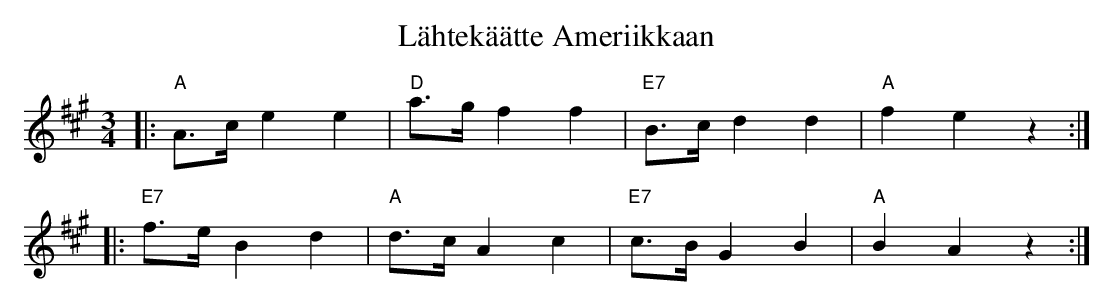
X:1
T: L\"ahtek\"a\"atte Ameriikkaan
M: 3/4
L: 1/8
K: A
|: "A" A>c e2 e2 | "D"a>g f2 f2 | "E7"B>c d2 d2 | "A"f2 e2 z2 :|
|: "E7"f>e B2 d2 | "A"d>c A2 c2 | "E7"c>B G2 B2 | "A"B2 A2 z2 :|
